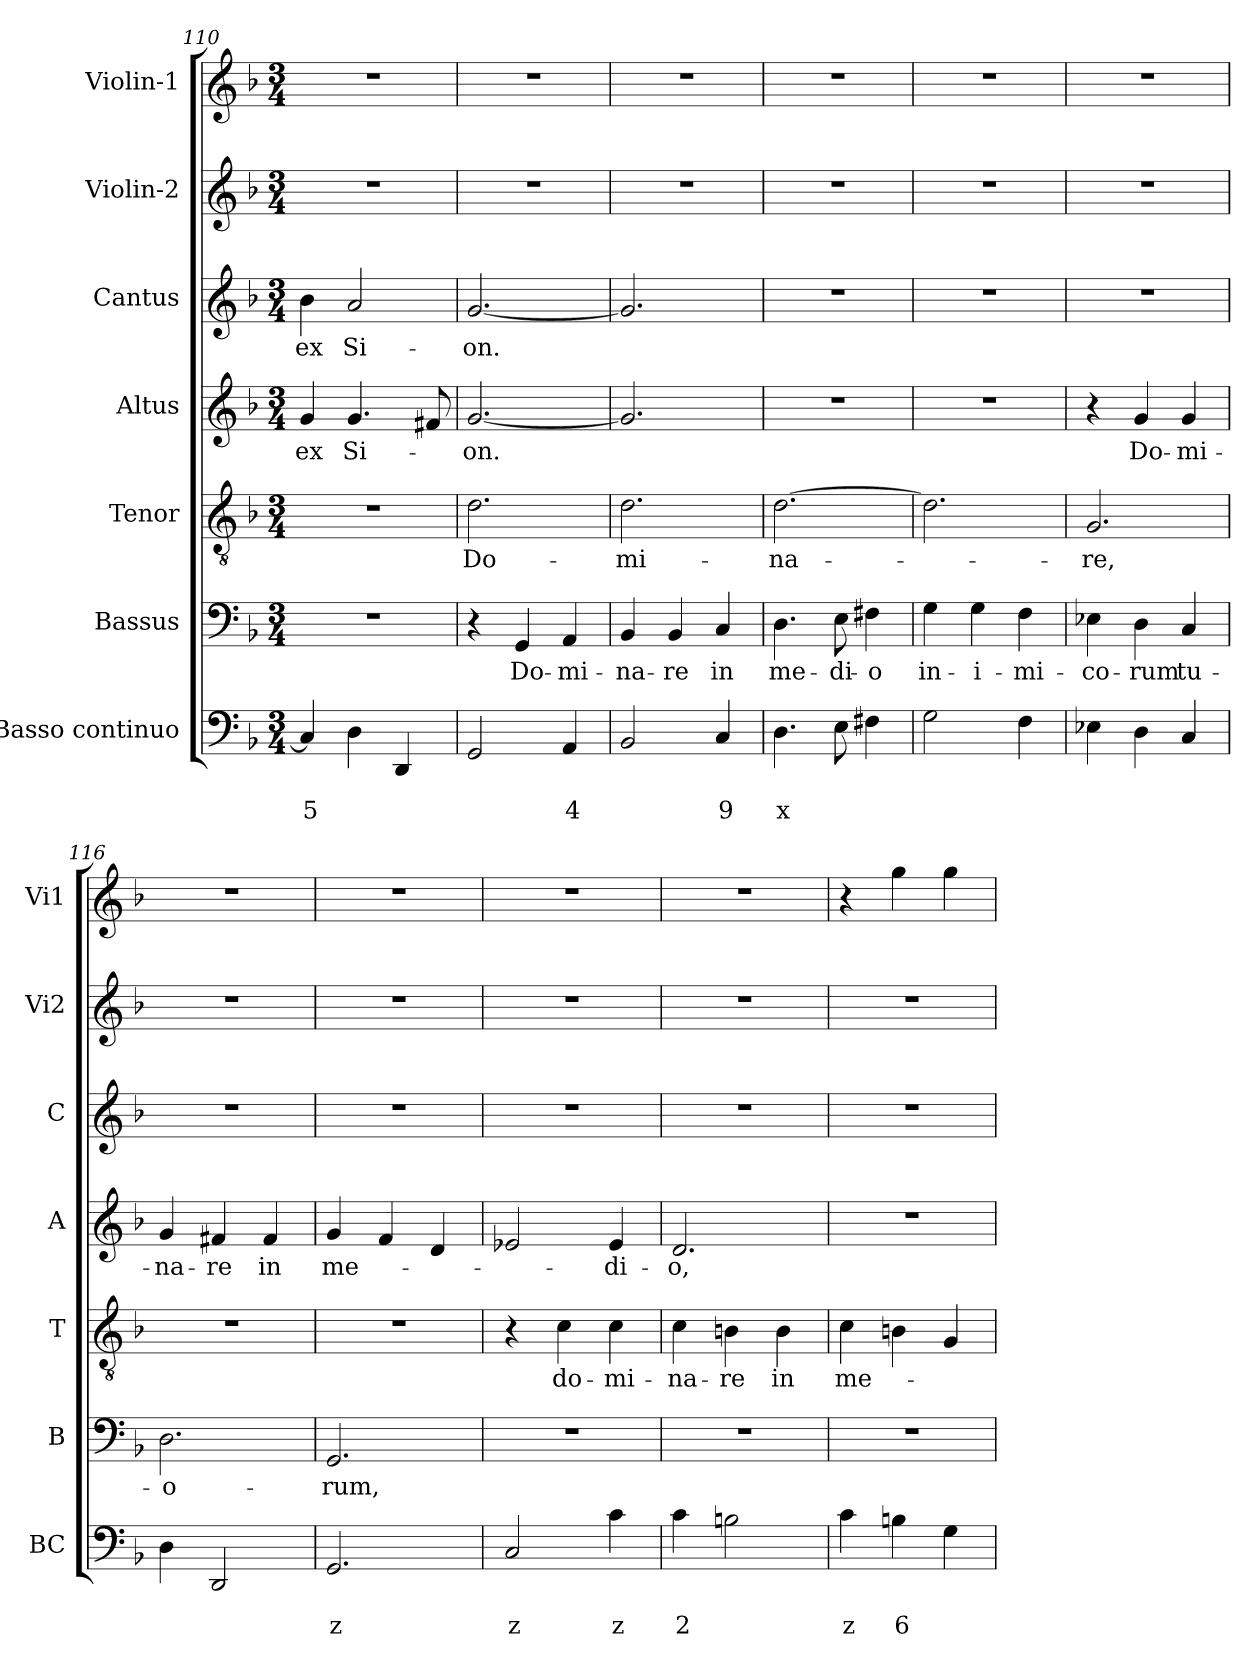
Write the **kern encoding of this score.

**kern	**text	**text	**kern	**text	**kern	**text	**kern	**text	**kern	**text	**kern	**kern
*part7	*part7	*part7	*part6	*part6	*part5	*part5	*part4	*part4	*part3	*part3	*part2	*part1
*staff7	*staff7	*staff7	*staff6	*staff6	*staff5	*staff5	*staff4	*staff4	*staff3	*staff3	*staff2	*staff1
*I"Basso continuo	*	*	*I"Bassus	*	*I"Tenor	*	*I"Altus	*	*I"Cantus	*	*I"Violin-2	*I"Violin-1
*I'BC	*	*	*I'B	*	*I'T	*	*I'A	*	*I'C	*	*I'Vi2	*I'Vi1
*clefF4	*	*	*clefF4	*	*clefGv2	*	*clefG2	*	*clefG2	*	*clefG2	*clefG2
*k[b-]	*	*	*k[b-]	*	*k[b-]	*	*k[b-]	*	*k[b-]	*	*k[b-]	*k[b-]
*F:	*	*	*F:	*	*F:	*	*F:	*	*F:	*	*F:	*F:
*M3/4	*	*	*M3/4	*	*M3/4	*	*M3/4	*	*M3/4	*	*M3/4	*M3/4
=110	=110	=110	=110	=110	=110	=110	=110	=110	=110	=110	=110	=110
!	!	!LO:LY:b	!	!	!	!	!	!LO:LY:b	!	!LO:LY:b	!	!
4C/]	.	5	2.r	.	2.r	.	4g/	ex	4b-\	ex	2.r	2.r
!	!	!	!	!	!	!	!	!LO:LY:b	!	!LO:LY:b	!	!
4D\	.	.	.	.	.	.	4.g/	Si-	2a/	Si-	.	.
4DD/	.	.	.	.	.	.	.	.	.	.	.	.
.	.	.	.	.	.	.	8f#X/	.	.	.	.	.
=111	=111	=111	=111	=111	=111	=111	=111	=111	=111	=111	=111	=111
!	!	!	!	!	!	!LO:LY:b	!	!LO:LY:b	!	!LO:LY:b	!	!
2GG/	.	.	4r	.	2.d\	Do-	[2.g/	-on.	[2.g/	-on.	2.r	2.r
!	!	!	!	!LO:LY:b	!	!	!	!	!	!	!	!
.	.	.	4GG/	Do-	.	.	.	.	.	.	.	.
!	!	!LO:LY:b	!	!LO:LY:b	!	!	!	!	!	!	!	!
4AA/	.	4	4AA/	-mi-	.	.	.	.	.	.	.	.
=112	=112	=112	=112	=112	=112	=112	=112	=112	=112	=112	=112	=112
!	!	!	!	!LO:LY:b	!	!LO:LY:b	!	!	!	!	!	!
2BB-/	.	.	4BB-/	-na-	2.d\	-mi-	2.g/]	.	2.g/]	.	2.r	2.r
!	!	!	!	!LO:LY:b	!	!	!	!	!	!	!	!
.	.	.	4BB-/	-re	.	.	.	.	.	.	.	.
!	!	!LO:LY:b	!	!LO:LY:b	!	!	!	!	!	!	!	!
4C/	.	9	4C/	in	.	.	.	.	.	.	.	.
=113	=113	=113	=113	=113	=113	=113	=113	=113	=113	=113	=113	=113
!	!	!LO:LY:b	!	!LO:LY:b	!	!LO:LY:b	!	!	!	!	!	!
4.D\	.	x	4.D\	me-	[2.d\	-na-	2.r	.	2.r	.	2.r	2.r
!	!	!	!	!LO:LY:b	!	!	!	!	!	!	!	!
8E\	.	.	8E\	-di-	.	.	.	.	.	.	.	.
!	!	!	!	!LO:LY:b	!	!	!	!	!	!	!	!
4F#X\	.	.	4F#X\	-o	.	.	.	.	.	.	.	.
=114	=114	=114	=114	=114	=114	=114	=114	=114	=114	=114	=114	=114
!	!	!	!	!LO:LY:b	!	!	!	!	!	!	!	!
2G\	.	.	4G\	in-	2.d\]	.	2.r	.	2.r	.	2.r	2.r
!	!	!	!	!LO:LY:b	!	!	!	!	!	!	!	!
.	.	.	4G\	-i-	.	.	.	.	.	.	.	.
!	!	!	!	!LO:LY:b	!	!	!	!	!	!	!	!
4F\	.	.	4F\	-mi-	.	.	.	.	.	.	.	.
!!LO:LB:g=z
=115	=115	=115	=115	=115	=115	=115	=115	=115	=115	=115	=115	=115
!	!	!	!	!LO:LY:b	!	!LO:LY:b	!	!	!	!	!	!
4E-X\	.	.	4E-X\	-co-	2.G/	-re,	4r	.	2.r	.	2.r	2.r
!	!	!	!	!LO:LY:b	!	!	!	!LO:LY:b	!	!	!	!
4D\	.	.	4D\	-rum	.	.	4g/	Do-	.	.	.	.
!	!	!	!	!LO:LY:b	!	!	!	!LO:LY:b	!	!	!	!
4C/	.	.	4C/	tu-	.	.	4g/	-mi-	.	.	.	.
=116	=116	=116	=116	=116	=116	=116	=116	=116	=116	=116	=116	=116
!	!	!	!	!LO:LY:b	!	!	!	!LO:LY:b	!	!	!	!
4D\	.	.	2.D\	-o-	2.r	.	4g/	-na-	2.r	.	2.r	2.r
!	!	!	!	!	!	!	!	!LO:LY:b	!	!	!	!
2DD/	.	.	.	.	.	.	4f#X/	-re	.	.	.	.
!	!	!	!	!	!	!	!	!LO:LY:b	!	!	!	!
.	.	.	.	.	.	.	4f#/	in	.	.	.	.
=117	=117	=117	=117	=117	=117	=117	=117	=117	=117	=117	=117	=117
!	!	!LO:LY:b	!	!LO:LY:b	!	!	!	!LO:LY:b	!	!	!	!
2.GG/	.	z	2.GG/	-rum,	2.r	.	4g/	me-	2.r	.	2.r	2.r
.	.	.	.	.	.	.	4f/	.	.	.	.	.
.	.	.	.	.	.	.	4d/	.	.	.	.	.
=118	=118	=118	=118	=118	=118	=118	=118	=118	=118	=118	=118	=118
!	!	!LO:LY:b	!	!	!	!	!	!	!	!	!	!
2C/	.	z	2.r	.	4r	.	2e-X/	.	2.r	.	2.r	2.r
!	!	!	!	!	!	!LO:LY:b	!	!	!	!	!	!
.	.	.	.	.	4c\	do-	.	.	.	.	.	.
!	!	!LO:LY:b	!	!	!	!LO:LY:b	!	!LO:LY:b	!	!	!	!
4c\	.	z	.	.	4c\	-mi-	4e-/	-di-	.	.	.	.
=119	=119	=119	=119	=119	=119	=119	=119	=119	=119	=119	=119	=119
!	!	!LO:LY:b	!	!	!	!LO:LY:b	!	!LO:LY:b	!	!	!	!
4c\	.	2	2.r	.	4c\	-na-	2.d/	-o,	2.r	.	2.r	2.r
!	!	!	!	!	!	!LO:LY:b	!	!	!	!	!	!
2Bn\	.	.	.	.	4Bn\	-re	.	.	.	.	.	.
!	!	!	!	!	!	!LO:LY:b	!	!	!	!	!	!
.	.	.	.	.	4B\	in	.	.	.	.	.	.
=120	=120	=120	=120	=120	=120	=120	=120	=120	=120	=120	=120	=120
!	!	!LO:LY:b	!	!	!	!LO:LY:b	!	!	!	!	!	!
4c\	.	z	2.r	.	4c\	me-	2.r	.	2.r	.	2.r	4r
!	!	!LO:LY:b	!	!	!	!	!	!	!	!	!	!
4Bn\	.	6	.	.	4Bn\	.	.	.	.	.	.	4gg\
4G\	.	.	.	.	4G/	.	.	.	.	.	.	4gg\
=	=	=	=	=	=	=	=	=	=	=	=	=
*-	*-	*-	*-	*-	*-	*-	*-	*-	*-	*-	*-	*-
